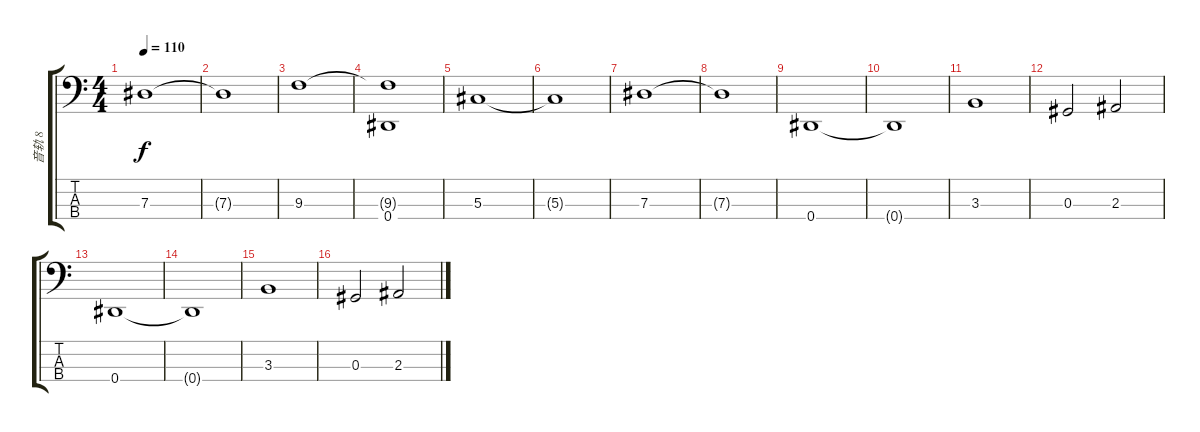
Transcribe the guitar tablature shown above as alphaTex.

\track ("音轨 8" "音轨 8") {instrument electricbassfinger}
\staff {score tabs}
\tuning (Gb2 Db2 Ab1 Eb1) {hide}
\ts (4 4)
\tempo 110
\clef f4
\ks c
7.3.1{dy f} |
7.3{t}.1 |
9.3.1 |
(9.3{t} 0.4).1 |
5.3.1 |
5.3{t}.1 |
7.3.1 |
7.3{t}.1 |
0.4.1 |
0.4{t}.1 |
3.3.1 |
0.3.2 2.3.2 |
0.4.1 |
0.4{t}.1 |
3.3.1 |
0.3.2 2.3.2
